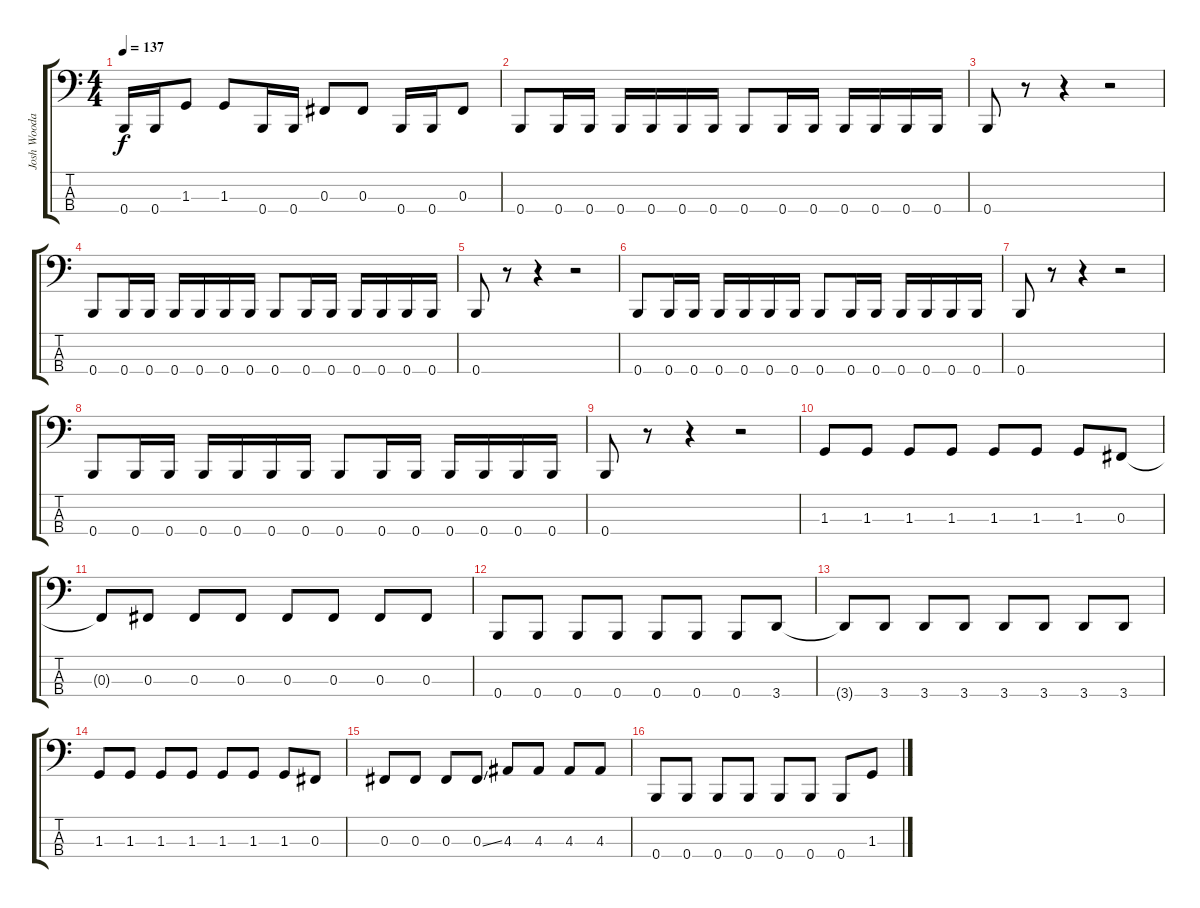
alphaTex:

\track ("Josh Woodard / Bass" "Josh Wooda") {instrument electricbasspick}
\staff {score tabs}
\tuning (E2 B1 Gb1 B0) {hide}
\ts (4 4)
\tempo 137
\clef f4
\ks c
0.4.16{dy f} 0.4.16 1.3.8 1.3.8 0.4.16 0.4.16 0.3.8 0.3.8 0.4.16 0.4.16 0.3.8 |
0.4.8 0.4.16 0.4.16 0.4.16 0.4.16 0.4.16 0.4.16 0.4.8 0.4.16 0.4.16 0.4.16 0.4.16 0.4.16 0.4.16 |
0.4.8 r.8 r.4 r.2 |
0.4.8 0.4.16 0.4.16 0.4.16 0.4.16 0.4.16 0.4.16 0.4.8 0.4.16 0.4.16 0.4.16 0.4.16 0.4.16 0.4.16 |
0.4.8 r.8 r.4 r.2 |
0.4.8 0.4.16 0.4.16 0.4.16 0.4.16 0.4.16 0.4.16 0.4.8 0.4.16 0.4.16 0.4.16 0.4.16 0.4.16 0.4.16 |
0.4.8 r.8 r.4 r.2 |
0.4.8 0.4.16 0.4.16 0.4.16 0.4.16 0.4.16 0.4.16 0.4.8 0.4.16 0.4.16 0.4.16 0.4.16 0.4.16 0.4.16 |
0.4.8 r.8 r.4 r.2 |
1.3.8 1.3.8 1.3.8 1.3.8 1.3.8 1.3.8 1.3.8 0.3.8 |
0.3{t}.8 0.3.8 0.3.8 0.3.8 0.3.8 0.3.8 0.3.8 0.3.8 |
0.4.8 0.4.8 0.4.8 0.4.8 0.4.8 0.4.8 0.4.8 3.4.8 |
3.4{t}.8 3.4.8 3.4.8 3.4.8 3.4.8 3.4.8 3.4.8 3.4.8 |
1.3.8 1.3.8 1.3.8 1.3.8 1.3.8 1.3.8 1.3.8 0.3.8 |
0.3.8 0.3.8 0.3.8 0.3{ss}.8 4.3.8 4.3.8 4.3.8 4.3.8 |
0.4.8 0.4.8 0.4.8 0.4.8 0.4.8 0.4.8 0.4.8 1.3.8
